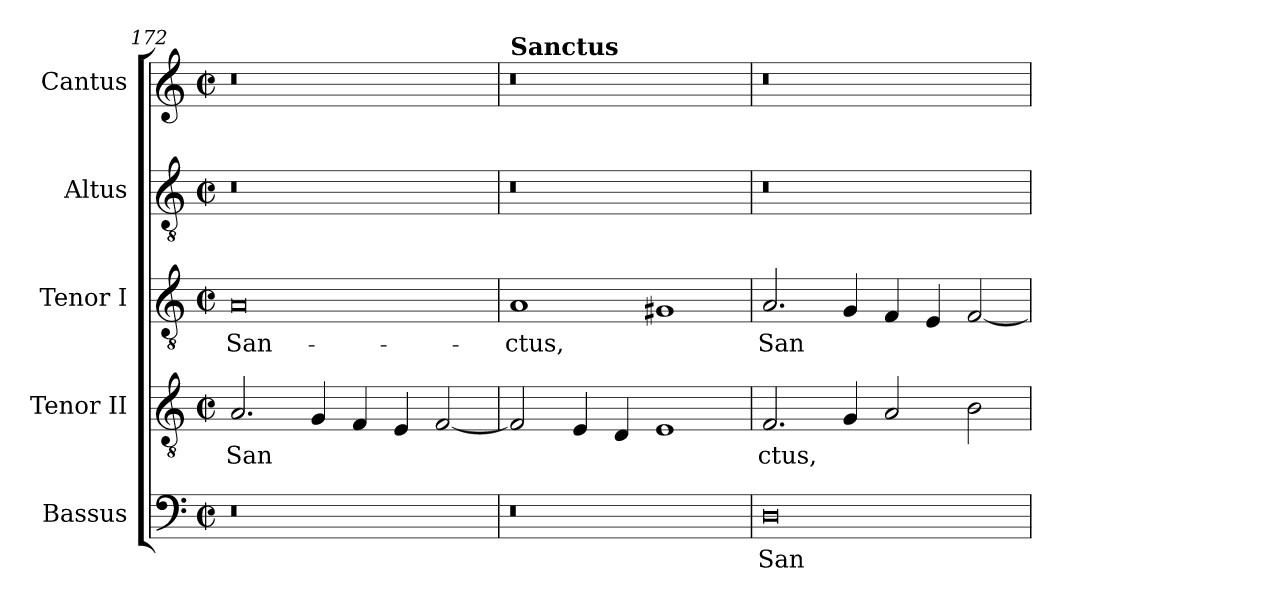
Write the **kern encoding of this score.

**kern	**text	**kern	**text	**kern	**text	**kern	**kern
*part5	*part5	*part4	*part4	*part3	*part3	*part2	*part1
*staff5	*staff5	*staff4	*staff4	*staff3	*staff3	*staff2	*staff1
*I"Bassus	*	*I"Tenor II	*	*I"Tenor I	*	*I"Altus	*I"Cantus
*I'B	*	*I'T II	*	*I'T I	*	*I'A	*I'C
*clefF4	*	*clefGv2	*	*clefGv2	*	*clefGv2	*clefG2
*k[]	*	*k[]	*	*k[]	*	*k[]	*k[]
*C:	*	*C:	*	*C:	*	*C:	*C:
*M2/2	*	*M2/2	*	*M2/2	*	*M2/2	*M2/2
*met(c|)	*	*met(c|)	*	*met(c|)	*	*met(c|)	*met(c|)
=172	=172	=172	=172	=172	=172	=172	=172
!	!	!	!LO:LY:b:cj	!	!LO:LY:b:cj	!	!
0r	.	2.A/	San	0A	San-	0r	0r
!	!	!	!LO:LY:b:cj	!	!	!	!
.	.	4G/	.	.	.	.	.
!	!	!	!LO:LY:b:cj	!	!	!	!
.	.	4F/	.	.	.	.	.
!	!	!	!LO:LY:b:cj	!	!	!	!
.	.	4E/	.	.	.	.	.
!	!	!	!LO:LY:b:cj	!	!	!	!
.	.	[<2F/	.	.	.	.	.
=173	=173	=173	=173	=173	=173	=173	=173
!	!	!	!	!	!	!	!LO:TX:a:B:t=Sanctus
!	!	!	!LO:LY:b:cj	!	!LO:LY:b:cj	!	!
0r	.	2F/]	.	1A	-ctus,	0r	0r
!	!	!	!LO:LY:b:cj	!	!	!	!
.	.	4E/	.	.	.	.	.
!	!	!	!LO:LY:b:cj	!	!	!	!
.	.	4D/	.	.	.	.	.
!	!	!	!LO:LY:b:cj	!	!LO:LY:b:cj	!	!
.	.	1E	.	1G#X	.	.	.
=174	=174	=174	=174	=174	=174	=174	=174
!	!LO:LY:b:cj	!	!LO:LY:b:cj	!	!LO:LY:b:cj	!	!
0D	San	2.F/	ctus,	2.A/	San-	0r	0r
!	!	!	!LO:LY:b:cj	!	!LO:LY:b:cj	!	!
.	.	4G/	.	4G/	--	.	.
!	!	!	!LO:LY:b:cj	!	!LO:LY:b:cj	!	!
.	.	2A/	.	4F/	--	.	.
!	!	!	!	!	!LO:LY:b:cj	!	!
.	.	.	.	4E/	--	.	.
!	!	!	!LO:LY:b:cj	!	!LO:LY:b:cj	!	!
.	.	2B\	.	[<2F/	--	.	.
=	=	=	=	=	=	=	=
*-	*-	*-	*-	*-	*-	*-	*-
